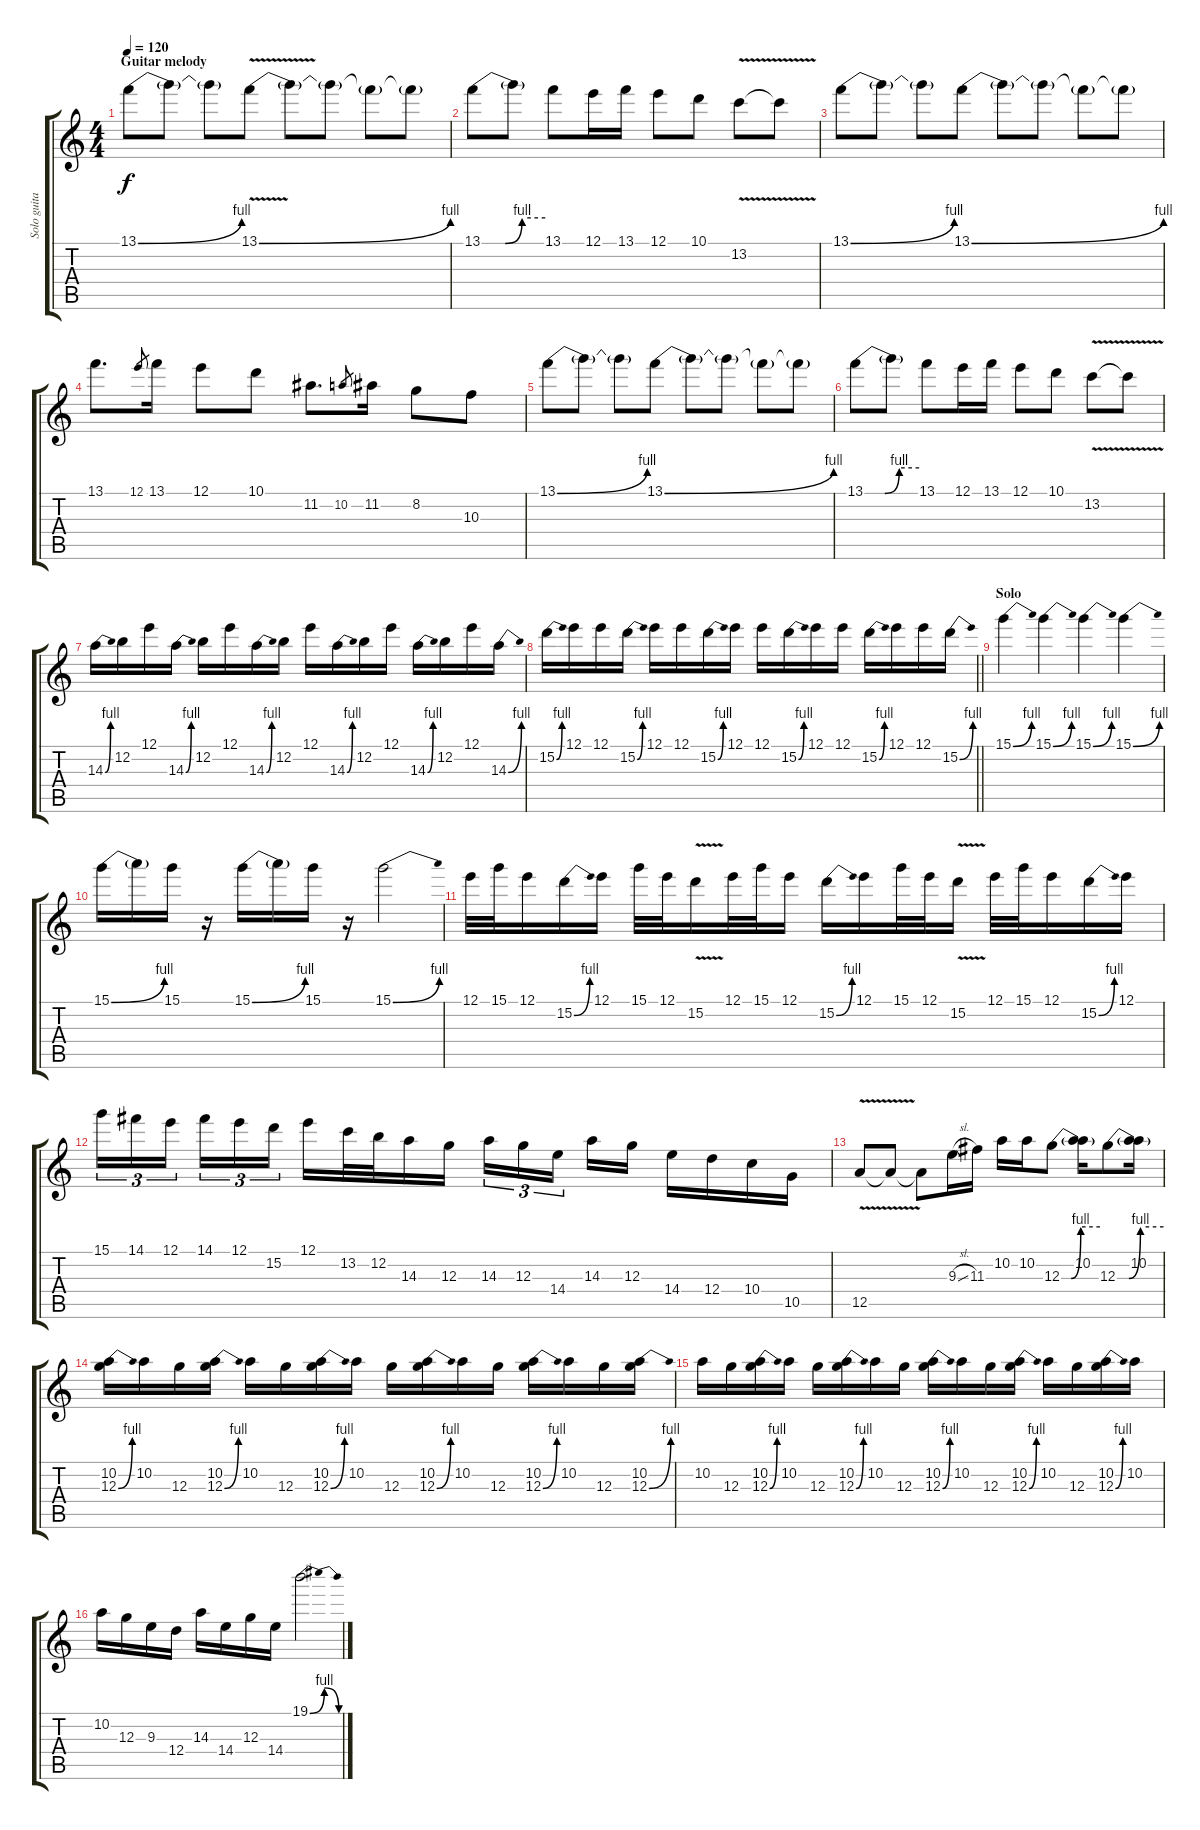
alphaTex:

\track ("Solo guitar (Michael Schencker)" "Solo guita") {instrument overdrivenguitar}
\staff {score tabs}
\tuning (E4 B3 G3 D3 A2 E2) {hide}
\ts (4 4)
\section ("" "Guitar melody")
\tempo 120
\clef g2
\ks c
13.1{be (bend 0 0 60 4)}.8{dy f} 13.1{t}.8 13.1{t}.8 13.1{be (bend 0 0 60 4) v}.8 13.1{t}.8 13.1{t}.8 13.1{t}.8 13.1{t}.8 |
13.1{be (custom 0 0 15 0 22 0 38 4 60 4)}.8 13.1{t}.8 13.1.8 12.1.16 13.1.16 12.1.8 10.1.8 13.2{v}.8 13.2{t}.8 |
13.1{be (bend 0 0 60 4)}.8 13.1{t}.8 13.1{t}.8 13.1{be (bend 0 0 60 4)}.8 13.1{t}.8 13.1{t}.8 13.1{t}.8 13.1{t}.8 |
13.1.8{d} 12.1.8{gr} 13.1.16 12.1.8 10.1.8 11.2.8{d} 10.2.8{gr} 11.2.16 8.2.8 10.3.8 |
13.1{be (bend 0 0 60 4)}.8 13.1{t}.8 13.1{t}.8 13.1{be (bend 0 0 60 4)}.8 13.1{t}.8 13.1{t}.8 13.1{t}.8 13.1{t}.8 |
13.1{be (custom 0 0 15 0 22 0 38 4 60 4)}.8 13.1{t}.8 13.1.8 12.1.16 13.1.16 12.1.8 10.1.8 13.2{v}.8 13.2{t}.8 |
14.3{be (bend 0 0 60 4)}.16 12.2.16 12.1.16 14.3{be (bend 0 0 60 4)}.16 12.2.16 12.1.16 14.3{be (bend 0 0 60 4)}.16 12.2.16 12.1.16 14.3{be (bend 0 0 60 4)}.16 12.2.16 12.1.16 14.3{be (bend 0 0 60 4)}.16 12.2.16 12.1.16 14.3{be (bend 0 0 60 4)}.16 |
\barLineRight lightlight
15.2{be (bend 0 0 60 4)}.16 12.1.16 12.1.16 15.2{be (bend 0 0 60 4)}.16 12.1.16 12.1.16 15.2{be (bend 0 0 60 4)}.16 12.1.16 12.1.16 15.2{be (bend 0 0 60 4)}.16 12.1.16 12.1.16 15.2{be (bend 0 0 60 4)}.16 12.1.16 12.1.16 15.2{be (bend 0 0 60 4)}.16 |
\section ("" "Solo")
15.1{be (bend 0 0 60 4)}.4 15.1{be (bend 0 0 60 4)}.4 15.1{be (bend 0 0 60 4)}.4 15.1{be (bend 0 0 60 4)}.4 |
15.1{be (bend 0 0 60 4)}.16 15.1{t}.16 15.1.16 r.16 15.1{be (bend 0 0 60 4)}.16 15.1{t}.16 15.1.16 r.16 15.1{be (bend 0 0 60 4)}.2 |
12.1.32 15.1.32 12.1.16 15.2{be (bend 0 0 60 4)}.16 12.1.16 15.1.32 12.1.32 15.2{v}.16 12.1.32 15.1.32 12.1.16 15.2{be (bend 0 0 60 4)}.16 12.1.16 15.1.32 12.1.32 15.2{v}.16 12.1.32 15.1.32 12.1.16 15.2{be (bend 0 0 60 4)}.16 12.1.16 |
15.1.16{tu (3 2)} 14.1.16{tu (3 2)} 12.1.16{tu (3 2) beam splitsecondary} 14.1.16{tu (3 2)} 12.1.16{tu (3 2)} 15.2.16{tu (3 2)} 12.1.16 13.2.32 12.2.32 14.3.16 12.3.16 14.3.16{tu (3 2)} 12.3.16{tu (3 2)} 14.4.16{tu (3 2) beam splitsecondary} 14.3.16 12.3.16 14.4.16 12.4.16 10.4.16 10.5.16 |
12.5{v}.8 12.5{t}.8 12.5{t}.8 9.3{sl}.16 11.3.16 10.2.16 10.2.16 12.3{be (custom 0 0 15 0 30 4 60 4)}.8 (10.2 12.3{t}).16 12.3{be (custom 0 0 15 0 30 4 60 4)}.8 (10.2 12.3{t}).16 |
(10.2 12.3{be (bend 0 0 60 4)}).16 10.2.16 12.3.16 (10.2 12.3{be (bend 0 0 60 4)}).16 10.2.16 12.3.16 (10.2 12.3{be (bend 0 0 60 4)}).16 10.2.16 12.3.16 (10.2 12.3{be (bend 0 0 60 4)}).16 10.2.16 12.3.16 (10.2 12.3{be (bend 0 0 60 4)}).16 10.2.16 12.3.16 (10.2 12.3{be (bend 0 0 60 4)}).16 |
10.2.16 12.3.16 (10.2 12.3{be (bend 0 0 60 4)}).16 10.2.16 12.3.16 (10.2 12.3{be (bend 0 0 60 4)}).16 10.2.16 12.3.16 (10.2 12.3{be (bend 0 0 60 4)}).16 10.2.16 12.3.16 (10.2 12.3{be (bend 0 0 60 4)}).16 10.2.16 12.3.16 (10.2 12.3{be (bend 0 0 60 4)}).16 10.2.16 |
10.2.16 12.3.16 9.3.16 12.4.16 14.3.16 14.4.16 12.3.16 14.4.16 19.1{be (bendrelease 0 0 15 4 45 4 60 0)}.2
